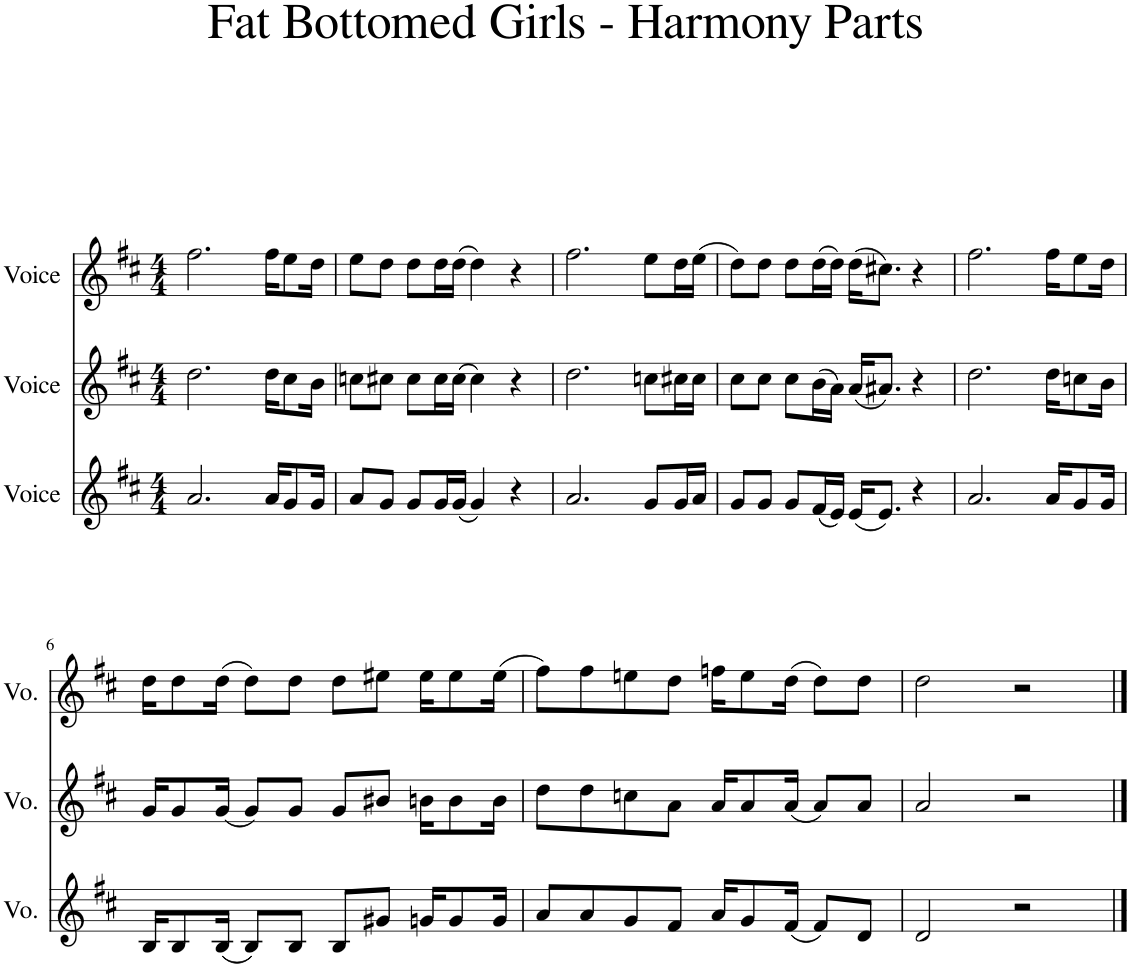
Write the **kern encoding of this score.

**kern	**kern	**kern
*part3	*part2	*part1
*staff3	*staff2	*staff1
*I"Voice	*I"Voice	*I"Voice
*I'Vo.	*I'Vo.	*I'Vo.
*clefG2	*clefG2	*clefG2
*k[f#c#]	*k[f#c#]	*k[f#c#]
*M4/4	*M4/4	*M4/4
=1	=1	=1
2.a/	2.dd\	2.ff#\
16a/KL	16dd\KL	16ff#\KL
8g/	8cc#\	8ee\
16g/Jk	16b\Jk	16dd\Jk
=2	=2	=2
8a/L	8ccn\L	8ee\L
8g/J	8cc#X\J	8dd\J
8g/L	8cc#\L	8dd\L
16g/L	16cc#\L	16dd\L
(16g/JJ	(16cc#\JJ	(16dd\JJ
4g/)	4cc#\)	4dd\)
4r	4r	4r
=3	=3	=3
2.a/	2.dd\	2.ff#\
8g/L	8ccn\L	8ee\L
16g/L	16cc#X\L	16dd\L
16a/JJ	16cc#\JJ	(16ee\JJ
=4	=4	=4
8g/L	8cc#\L	8dd\L)
8g/J	8cc#\J	8dd\J
8g/L	8cc#\L	8dd\L
(16f#/L	(16b\L	(16dd\L
16e/JJ)	16a\JJ)	16dd\JJ)
(16e/KL	(16a/KL	(16dd\KL
8.e/J)	8.a#X/J)	8.cc#X\J)
4r	4r	4r
=5	=5	=5
2.a/	2.dd\	2.ff#\
16a/KL	16dd\KL	16ff#\KL
8g/	8ccn\	8ee\
16g/Jk	16b\Jk	16dd\Jk
!!LO:LB:g=z
=6	=6	=6
16B/KL	16g/KL	16dd\KL
8B/	8g/	8dd\
(16B/Jk	(16g/Jk	(16dd\Jk
8B/L)	8g/L)	8dd\L)
8B/J	8g/J	8dd\J
8B/L	8g/L	8dd\L
8g#X/J	8b#X/J	8ee#X\J
16gn/KL	16bn\KL	16ee#\KL
8g/	8b\	8ee#\
16g/Jk	16b\Jk	(16ee#\Jk
=7	=7	=7
8a/L	8dd\L	8ff#\L)
8a/	8dd\	8ff#\
8g/	8ccn\	8een\
8f#/J	8a\J	8dd\J
16a/KL	16a/KL	16ffn\KL
8g/	8a/	8ee\
(16f#/Jk	(16a/Jk	(16dd\Jk
8f#/L)	8a/L)	8dd\L)
8d/J	8a/J	8dd\J
=8	=8	=8
2d/	2a/	2dd\
2r	2r	2r
==	==	==
*-	*-	*-
